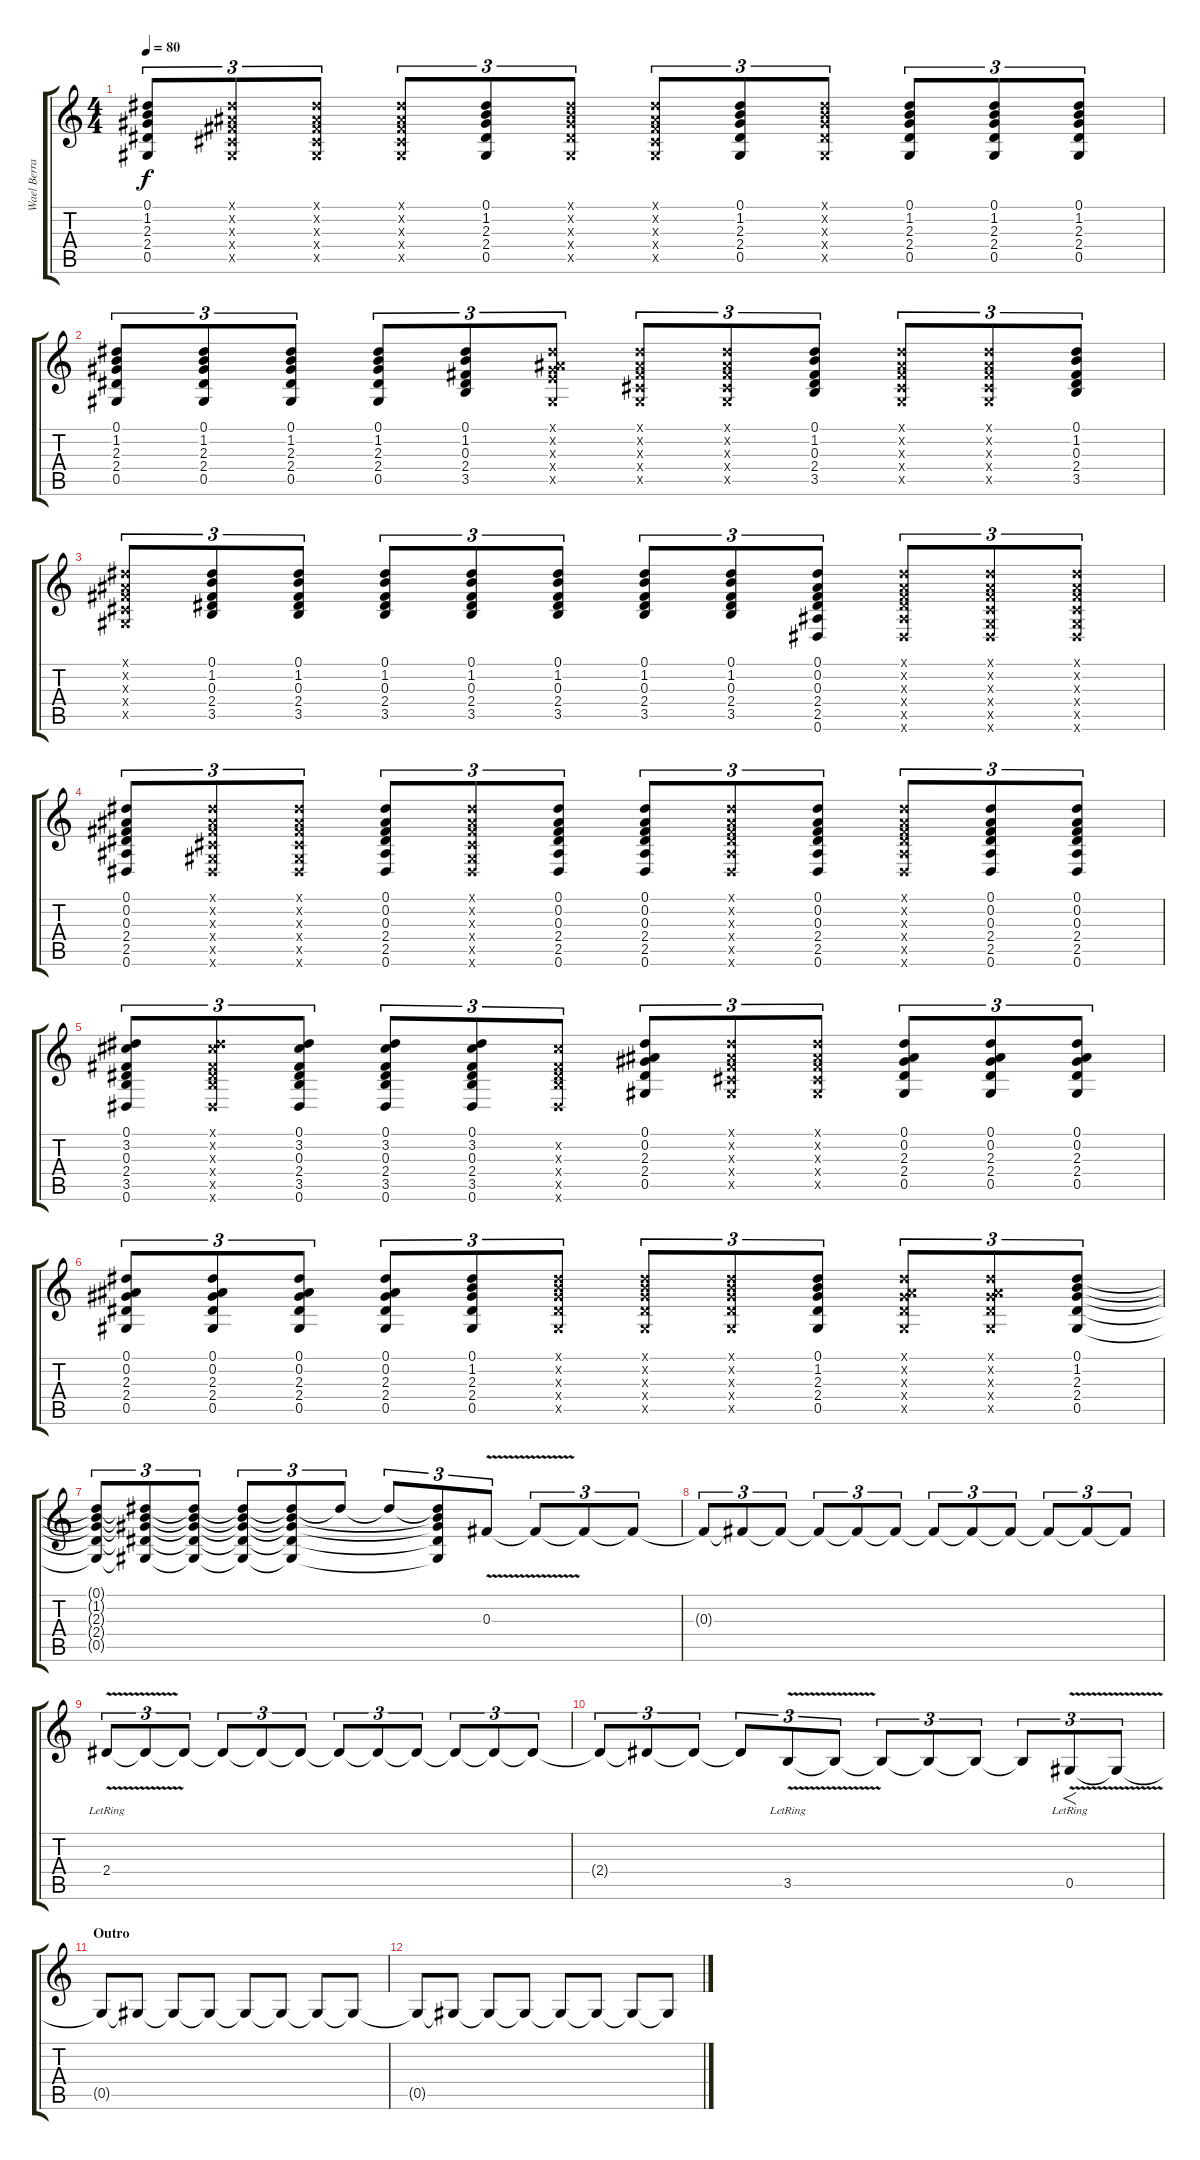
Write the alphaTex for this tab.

\track ("Wael Berrais" "Wael Berra") {instrument distortionguitar}
\staff {score tabs}
\tuning (Eb4 Bb3 Gb3 Db3 Ab2 Eb2) {hide}
\ts (4 4)
\tempo 80
\clef g2
\ks c
(0.1 1.2 2.3 2.4 0.5).8{tu (3 2) dy f} (0.1{x} 0.2{x} 0.3{x} 0.4{x} 0.5{x}).8{tu (3 2)} (0.1{x} 0.2{x} 0.3{x} 0.4{x} 0.5{x}).8{tu (3 2)} (0.1{x} 0.2{x} 0.3{x} 0.4{x} 0.5{x}).8{tu (3 2)} (0.1 1.2 2.3 2.4 0.5).8{tu (3 2)} (0.1{x} 1.2{x} 2.3{x} 2.4{x} 0.5{x}).8{tu (3 2)} (0.1{x} 0.2{x} 0.3{x} 0.4{x} 0.5{x}).8{tu (3 2)} (0.1 1.2 2.3 2.4 0.5).8{tu (3 2)} (0.1{x} 1.2{x} 2.3{x} 2.4{x} 0.5{x}).8{tu (3 2)} (0.1 1.2 2.3 2.4 0.5).8{tu (3 2)} (0.1 1.2 2.3 2.4 0.5).8{tu (3 2)} (0.1 1.2 2.3 2.4 0.5).8{tu (3 2)} |
(0.1 1.2 2.3 2.4 0.5).8{tu (3 2)} (0.1 1.2 2.3 2.4 0.5).8{tu (3 2)} (0.1 1.2 2.3 2.4 0.5).8{tu (3 2)} (0.1 1.2 2.3 2.4 0.5).8{tu (3 2)} (0.1 1.2 0.3 2.4 3.5).8{tu (3 2)} (0.1{x} 0.2{x} 2.3{x} 3.4{x} 0.5{x}).8{tu (3 2)} (0.1{x} 0.2{x} 0.3{x} 0.4{x} 0.5{x}).8{tu (3 2)} (0.1{x} 0.2{x} 0.3{x} 0.4{x} 0.5{x}).8{tu (3 2)} (0.1 1.2 0.3 2.4 3.5).8{tu (3 2)} (0.1{x} 0.2{x} 0.3{x} 0.4{x} 0.5{x}).8{tu (3 2)} (0.1{x} 0.2{x} 0.3{x} 0.4{x} 0.5{x}).8{tu (3 2)} (0.1 1.2 0.3 2.4 3.5).8{tu (3 2)} |
(0.1{x} 0.2{x} 0.3{x} 0.4{x} 0.5{x}).8{tu (3 2)} (0.1 1.2 0.3 2.4 3.5).8{tu (3 2)} (0.1 1.2 0.3 2.4 3.5).8{tu (3 2)} (0.1 1.2 0.3 2.4 3.5).8{tu (3 2)} (0.1 1.2 0.3 2.4 3.5).8{tu (3 2)} (0.1 1.2 0.3 2.4 3.5).8{tu (3 2)} (0.1 1.2 0.3 2.4 3.5).8{tu (3 2)} (0.1 1.2 0.3 2.4 3.5).8{tu (3 2)} (0.1 0.2 0.3 2.4 2.5 0.6).8{tu (3 2)} (0.1{x} 0.2{x} 0.3{x} 2.4{x} 2.5{x} 0.6{x}).8{tu (3 2)} (0.1{x} 0.2{x} 0.3{x} 0.4{x} 0.5{x} 0.6{x}).8{tu (3 2)} (0.1{x} 0.2{x} 0.3{x} 0.4{x} 0.5{x} 0.6{x}).8{tu (3 2)} |
(0.1 0.2 0.3 2.4 2.5 0.6).8{tu (3 2)} (0.1{x} 0.2{x} 0.3{x} 0.4{x} 0.5{x} 0.6{x}).8{tu (3 2)} (0.1{x} 0.2{x} 0.3{x} 0.4{x} 0.5{x} 0.6{x}).8{tu (3 2)} (0.1 0.2 0.3 2.4 2.5 0.6).8{tu (3 2)} (0.1{x} 0.2{x} 0.3{x} 0.4{x} 0.5{x} 0.6{x}).8{tu (3 2)} (0.1 0.2 0.3 2.4 2.5 0.6).8{tu (3 2)} (0.1 0.2 0.3 2.4 2.5 0.6).8{tu (3 2)} (0.1{x} 0.2{x} 0.3{x} 2.4{x} 2.5{x} 0.6{x}).8{tu (3 2)} (0.1 0.2 0.3 2.4 2.5 0.6).8{tu (3 2)} (0.1{x} 0.2{x} 0.3{x} 2.4{x} 2.5{x} 0.6{x}).8{tu (3 2)} (0.1 0.2 0.3 2.4 2.5 0.6).8{tu (3 2)} (0.1 0.2 0.3 2.4 2.5 0.6).8{tu (3 2)} |
(0.1 3.2 0.3 2.4 3.5 0.6).8{tu (3 2)} (0.1{x} 3.2{x} 0.3{x} 2.4{x} 3.5{x} 0.6{x}).8{tu (3 2)} (0.1 3.2 0.3 2.4 3.5 0.6).8{tu (3 2)} (0.1 3.2 0.3 2.4 3.5 0.6).8{tu (3 2)} (0.1 3.2 0.3 2.4 3.5 0.6).8{tu (3 2)} (3.2{x} 0.3{x} 2.4{x} 3.5{x} 0.6{x}).8{tu (3 2)} (0.1 0.2 2.3 2.4 0.5).8{tu (3 2)} (0.1{x} 0.2{x} 0.3{x} 0.4{x} 0.5{x}).8{tu (3 2)} (0.1{x} 0.2{x} 0.3{x} 0.4{x} 0.5{x}).8{tu (3 2)} (0.1 0.2 2.3 2.4 0.5).8{tu (3 2)} (0.1 0.2 2.3 2.4 0.5).8{tu (3 2)} (0.1 0.2 2.3 2.4 0.5).8{tu (3 2)} |
(0.1 0.2 2.3 2.4 0.5).8{tu (3 2)} (0.1 0.2 2.3 2.4 0.5).8{tu (3 2)} (0.1 0.2 2.3 2.4 0.5).8{tu (3 2)} (0.1 0.2 2.3 2.4 0.5).8{tu (3 2)} (0.1 1.2 2.3 2.4 0.5).8{tu (3 2)} (0.1{x} 1.2{x} 2.3{x} 2.4{x} 0.5{x}).8{tu (3 2)} (0.1{x} 1.2{x} 2.3{x} 2.4{x} 0.5{x}).8{tu (3 2)} (0.1{x} 1.2{x} 2.3{x} 2.4{x} 0.5{x}).8{tu (3 2)} (0.1 1.2 2.3 2.4 0.5).8{tu (3 2)} (0.1{x} 0.2{x} 2.3{x} 2.4{x} 0.5{x}).8{tu (3 2)} (0.1{x} 0.2{x} 2.3{x} 2.4{x} 0.5{x}).8{tu (3 2)} (0.1 1.2 2.3 2.4 0.5).8{tu (3 2)} |
(0.1{t} 1.2{t} 2.3{t} 2.4{t} 0.5{t}).8{tu (3 2)} (0.1{t} 1.2{t} 2.3{t} 2.4{t} 0.5{t}).8{tu (3 2)} (0.1{t} 1.2{t} 2.3{t} 2.4{t} 0.5{t}).8{tu (3 2)} (0.1{t} 1.2{t} 2.3{t} 2.4{t} 0.5{t}).8{tu (3 2)} (0.1{t} 1.2{t} 2.3{t} 2.4{t} 0.5{t}).8{tu (3 2)} 0.1{t}.8{tu (3 2)} 0.1{t}.8{tu (3 2)} (0.1{t} 1.2{t} 2.3{t} 2.4{t} 0.5{t}).8{tu (3 2)} 0.3{v}.8{tu (3 2)} 0.3{t}.8{tu (3 2)} 0.3{t}.8{tu (3 2)} 0.3{t}.8{tu (3 2)} |
0.3{t}.8{tu (3 2)} 0.3{t}.8{tu (3 2)} 0.3{t}.8{tu (3 2)} 0.3{t}.8{tu (3 2)} 0.3{t}.8{tu (3 2)} 0.3{t}.8{tu (3 2)} 0.3{t}.8{tu (3 2)} 0.3{t}.8{tu (3 2)} 0.3{t}.8{tu (3 2)} 0.3{t}.8{tu (3 2)} 0.3{t}.8{tu (3 2)} 0.3{t}.8{tu (3 2)} |
2.4{v lr}.8{tu (3 2)} 2.4{t}.8{tu (3 2)} 2.4{t}.8{tu (3 2)} 2.4{t}.8{tu (3 2)} 2.4{t}.8{tu (3 2)} 2.4{t}.8{tu (3 2)} 2.4{t}.8{tu (3 2)} 2.4{t}.8{tu (3 2)} 2.4{t}.8{tu (3 2)} 2.4{t}.8{tu (3 2)} 2.4{t}.8{tu (3 2)} 2.4{t}.8{tu (3 2)} |
2.4{t}.8{tu (3 2)} 2.4{t}.8{tu (3 2)} 2.4{t}.8{tu (3 2)} 2.4{t}.8{tu (3 2)} 3.5{v lr}.8{tu (3 2)} 3.5{t}.8{tu (3 2)} 3.5{t}.8{tu (3 2)} 3.5{t}.8{tu (3 2)} 3.5{t}.8{tu (3 2)} 3.5{t}.8{tu (3 2)} 0.5{v lr}.8{f tu (3 2)} 0.5{t}.8{tu (3 2)} |
\section ("" "Outro")
0.5{t}.8 0.5{t}.8 0.5{t}.8 0.5{t}.8 0.5{t}.8 0.5{t}.8 0.5{t}.8 0.5{t}.8 |
0.5{t}.8 0.5{t}.8 0.5{t}.8 0.5{t}.8 0.5{t}.8 0.5{t}.8 0.5{t}.8 0.5{t}.8
